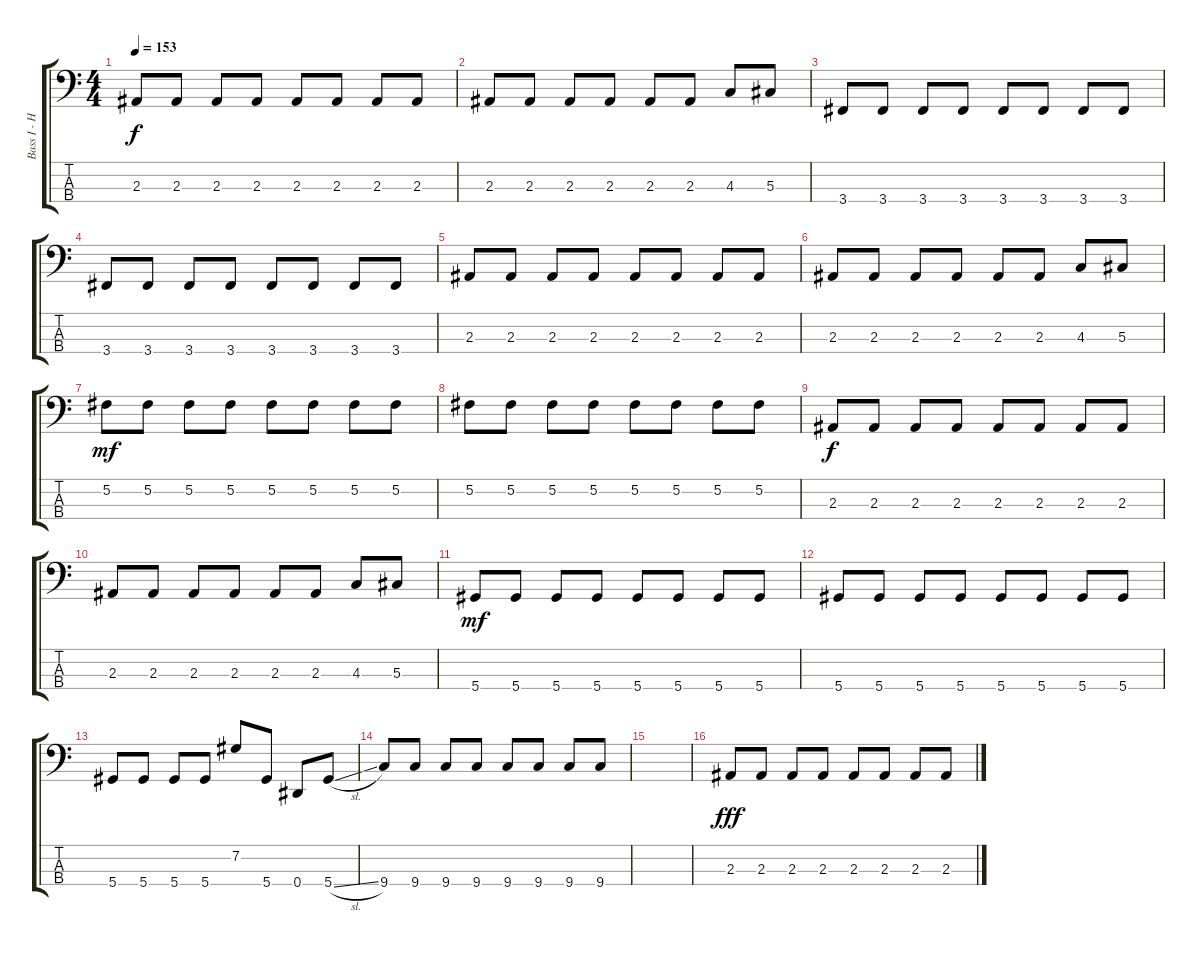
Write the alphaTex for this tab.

\track ("Bass I - Hunter" "Bass I - H") {instrument electricbasspick}
\staff {score tabs}
\tuning (Gb2 Db2 Ab1 Eb1) {hide}
\ts (4 4)
\tempo 153
\clef f4
\ks c
2.3.8{dy f} 2.3.8 2.3.8 2.3.8 2.3.8 2.3.8 2.3.8 2.3.8 |
2.3.8 2.3.8 2.3.8 2.3.8 2.3.8 2.3.8 4.3.8 5.3.8 |
3.4.8 3.4.8 3.4.8 3.4.8 3.4.8 3.4.8 3.4.8 3.4.8 |
3.4.8 3.4.8 3.4.8 3.4.8 3.4.8 3.4.8 3.4.8 3.4.8 |
2.3.8 2.3.8 2.3.8 2.3.8 2.3.8 2.3.8 2.3.8 2.3.8 |
2.3.8 2.3.8 2.3.8 2.3.8 2.3.8 2.3.8 4.3.8 5.3.8 |
5.2.8{dy mf} 5.2.8 5.2.8 5.2.8 5.2.8 5.2.8 5.2.8 5.2.8 |
5.2.8 5.2.8 5.2.8 5.2.8 5.2.8 5.2.8 5.2.8 5.2.8 |
2.3.8{dy f} 2.3.8 2.3.8 2.3.8 2.3.8 2.3.8 2.3.8 2.3.8 |
2.3.8 2.3.8 2.3.8 2.3.8 2.3.8 2.3.8 4.3.8 5.3.8 |
5.4.8{dy mf} 5.4.8 5.4.8 5.4.8 5.4.8 5.4.8 5.4.8 5.4.8 |
5.4.8 5.4.8 5.4.8 5.4.8 5.4.8 5.4.8 5.4.8 5.4.8 |
5.4.8 5.4.8 5.4.8 5.4.8 7.2.8 5.4.8 0.4.8 5.4{sl}.8 |
9.4.8 9.4.8 9.4.8 9.4.8 9.4.8 9.4.8 9.4.8 9.4.8 |
|
2.3.8{dy fff} 2.3.8 2.3.8 2.3.8 2.3.8 2.3.8 2.3.8 2.3.8
